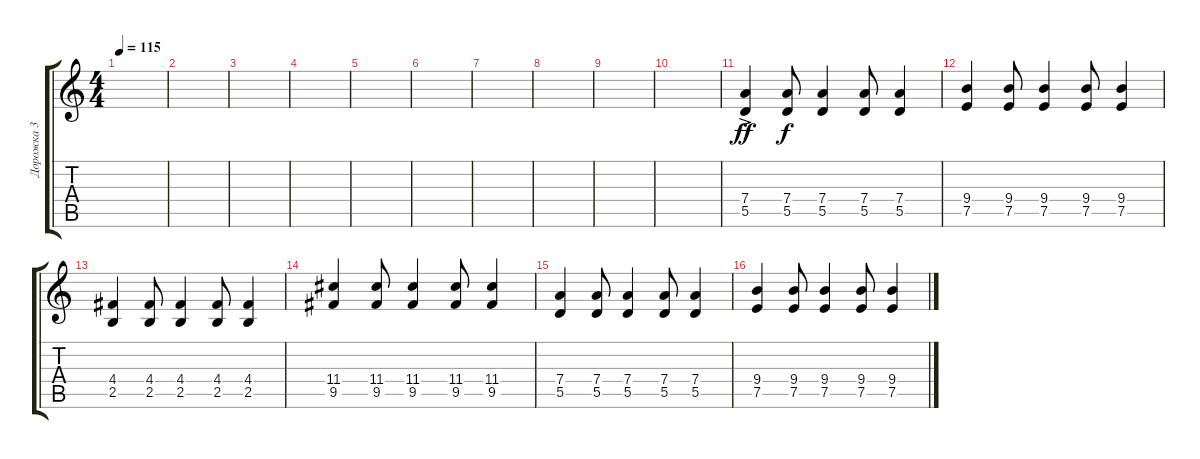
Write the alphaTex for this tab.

\track ("Дорожка 3" "Дорожка 3") {instrument overdrivenguitar}
\staff {score tabs}
\tuning (E4 B3 G3 D3 A2 E2) {hide}
\ts (4 4)
\tempo 115
\clef g2
\ks c
|
|
|
|
|
|
|
|
|
|
(7.4{ac} 5.5{ac}).4{dy ff} (7.4 5.5).8{dy f} (7.4 5.5).4 (7.4 5.5).8 (7.4 5.5).4 |
(9.4 7.5).4 (9.4 7.5).8 (9.4 7.5).4 (9.4 7.5).8 (9.4 7.5).4 |
(4.4 2.5).4 (4.4 2.5).8 (4.4 2.5).4 (4.4 2.5).8 (4.4 2.5).4 |
(11.4 9.5).4 (11.4 9.5).8 (11.4 9.5).4 (11.4 9.5).8 (11.4 9.5).4 |
(7.4 5.5).4 (7.4 5.5).8 (7.4 5.5).4 (7.4 5.5).8 (7.4 5.5).4 |
(9.4 7.5).4 (9.4 7.5).8 (9.4 7.5).4 (9.4 7.5).8 (9.4 7.5).4
